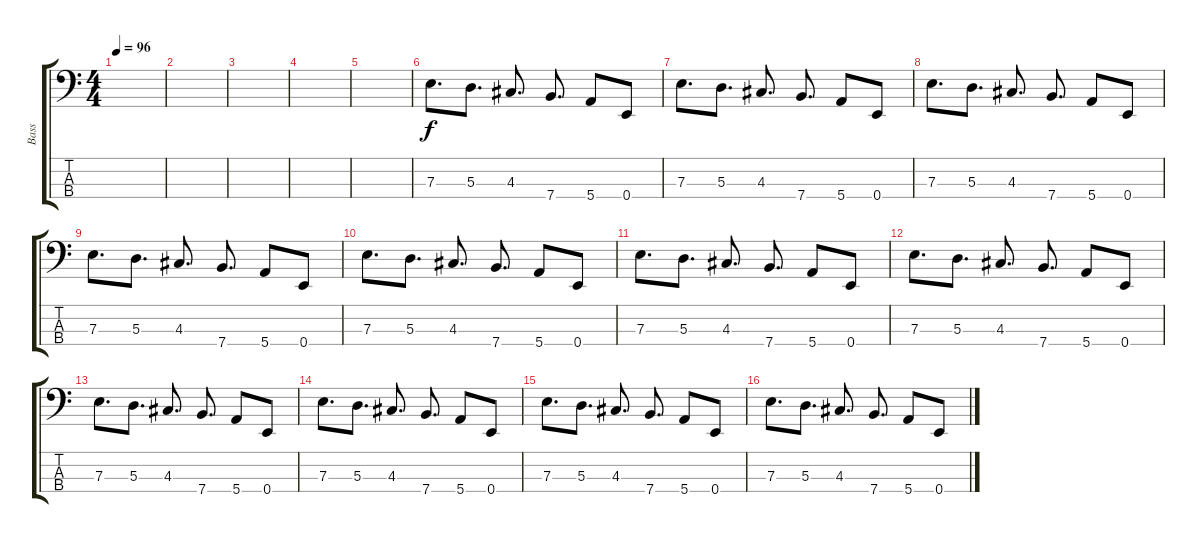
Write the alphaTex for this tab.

\track ("Bass" "Bass") {instrument electricbassfinger}
\staff {score tabs}
\tuning (G2 D2 A1 E1) {hide}
\ts (4 4)
\tempo 96
\clef f4
\ks c
|
|
|
|
|
7.3.8{d} 5.3.8{d} 4.3.8{d} 7.4.8{d} 5.4.8 0.4.8 |
7.3.8{d} 5.3.8{d} 4.3.8{d} 7.4.8{d} 5.4.8 0.4.8 |
7.3.8{d} 5.3.8{d} 4.3.8{d} 7.4.8{d} 5.4.8 0.4.8 |
7.3.8{d} 5.3.8{d} 4.3.8{d} 7.4.8{d} 5.4.8 0.4.8 |
7.3.8{d} 5.3.8{d} 4.3.8{d} 7.4.8{d} 5.4.8 0.4.8 |
7.3.8{d} 5.3.8{d} 4.3.8{d} 7.4.8{d} 5.4.8 0.4.8 |
7.3.8{d} 5.3.8{d} 4.3.8{d} 7.4.8{d} 5.4.8 0.4.8 |
7.3.8{d} 5.3.8{d} 4.3.8{d} 7.4.8{d} 5.4.8 0.4.8 |
7.3.8{d} 5.3.8{d} 4.3.8{d} 7.4.8{d} 5.4.8 0.4.8 |
7.3.8{d} 5.3.8{d} 4.3.8{d} 7.4.8{d} 5.4.8 0.4.8 |
7.3.8{d} 5.3.8{d} 4.3.8{d} 7.4.8{d} 5.4.8 0.4.8
